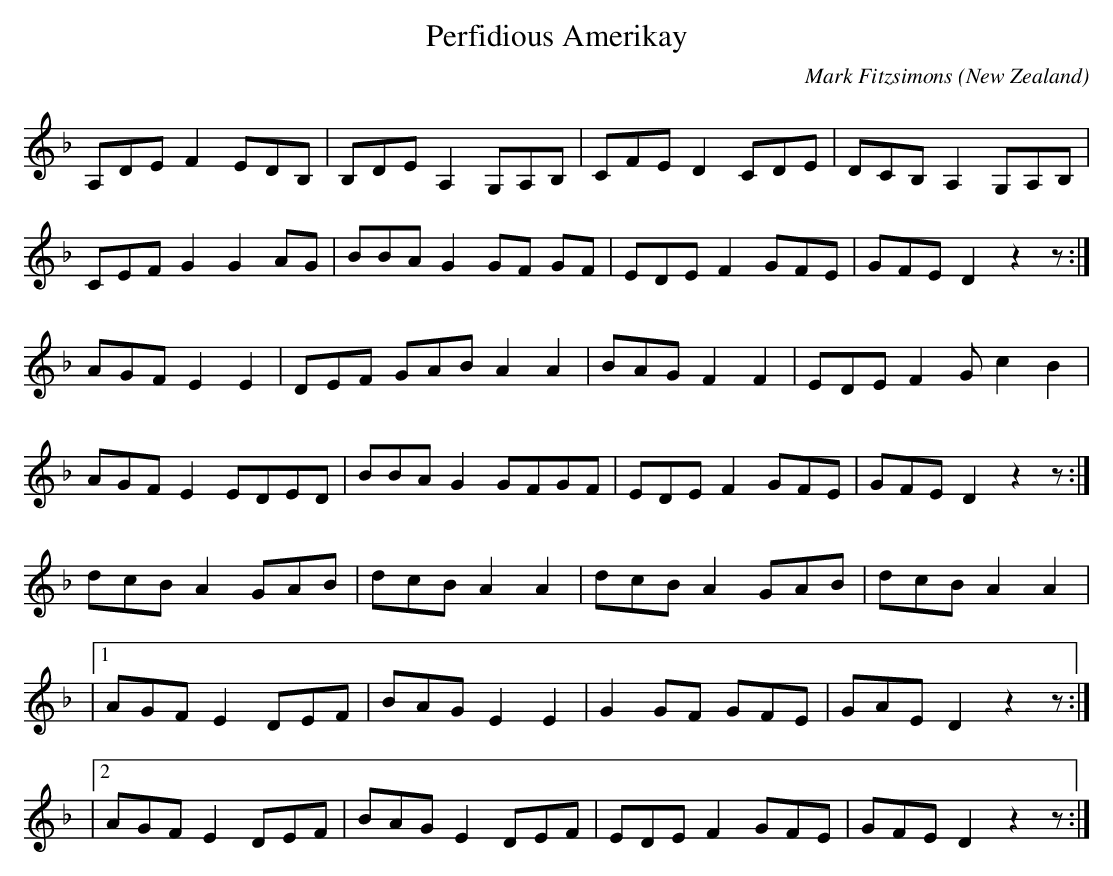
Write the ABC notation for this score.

X:1
T:Perfidious Amerikay
O:New Zealand
M:none
C:Mark Fitzsimons
K:Dmin
A,DE F2 EDB,|B,DE A,2G,A,B,|CFE D2 CDE|DCB, A,2 G,A,B,|
CEF G2G2AG|BBA G2 GF GF|EDE F2 GFE|GFE D2 z2z:|
AGF E2 E2|DEF GAB A2A2|BAG F2F2|EDEF2Gc2B2|
AGF E2 EDED|BBA G2 GFGF|EDE F2 GFE|GFE D2 z2z:|
dcB A2 GAB|dcB A2A2|dcB A2 GAB|dcB A2A2|
|1AGF E2 DEF|BAG E2E2|G2GF GFE|GAE D2z2z:|
|2AGF E2 DEF| BAG E2 DEF|EDE F2 GFE|GFED2z2z:|
